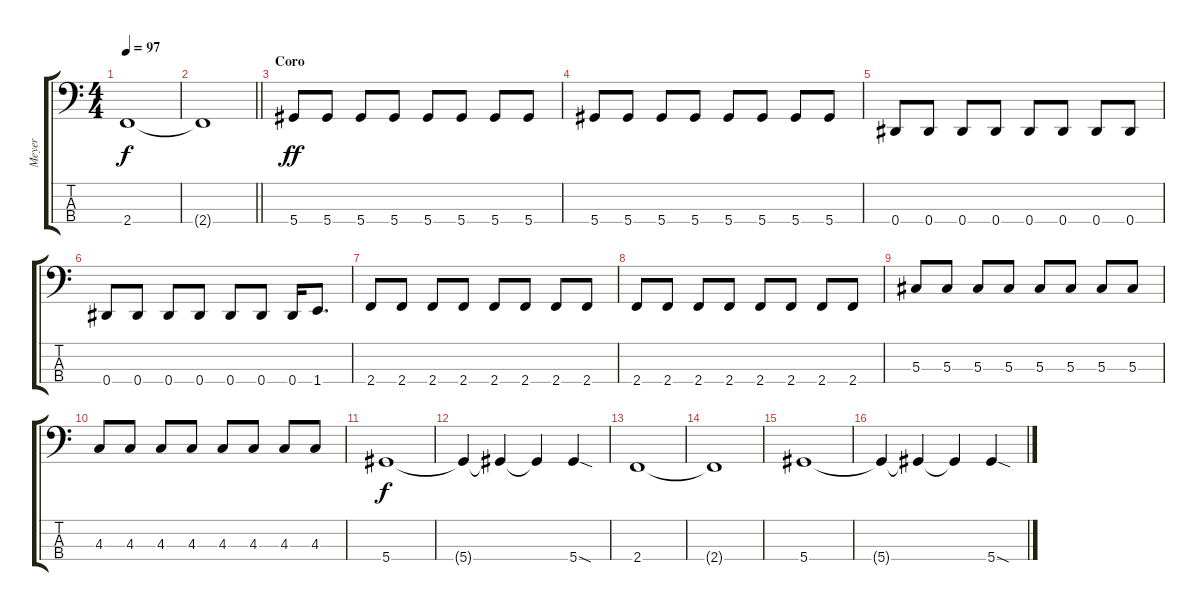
\track ("Meyer" "Meyer") {instrument electricbassfinger}
\staff {score tabs}
\tuning (Gb2 Db2 Ab1 Eb1) {hide}
\ts (4 4)
\tempo 97
\clef f4
\ks c
2.4.1{dy f} |
\barLineRight lightlight
2.4{t}.1 |
\section ("" "Coro")
5.4.8{dy ff} 5.4.8 5.4.8 5.4.8 5.4.8 5.4.8 5.4.8 5.4.8 |
5.4.8 5.4.8 5.4.8 5.4.8 5.4.8 5.4.8 5.4.8 5.4.8 |
0.4.8 0.4.8 0.4.8 0.4.8 0.4.8 0.4.8 0.4.8 0.4.8 |
0.4.8 0.4.8 0.4.8 0.4.8 0.4.8 0.4.8 0.4.16 1.4.8{d} |
2.4.8 2.4.8 2.4.8 2.4.8 2.4.8 2.4.8 2.4.8 2.4.8 |
2.4.8 2.4.8 2.4.8 2.4.8 2.4.8 2.4.8 2.4.8 2.4.8 |
5.3.8 5.3.8 5.3.8 5.3.8 5.3.8 5.3.8 5.3.8 5.3.8 |
4.3.8 4.3.8 4.3.8 4.3.8 4.3.8 4.3.8 4.3.8 4.3.8 |
5.4.1{dy f} |
5.4{t}.4 5.4{t}.4 5.4{t}.4 5.4{sod}.4 |
2.4.1 |
2.4{t}.1 |
5.4.1 |
5.4{t}.4 5.4{t}.4 5.4{t}.4 5.4{sod}.4
